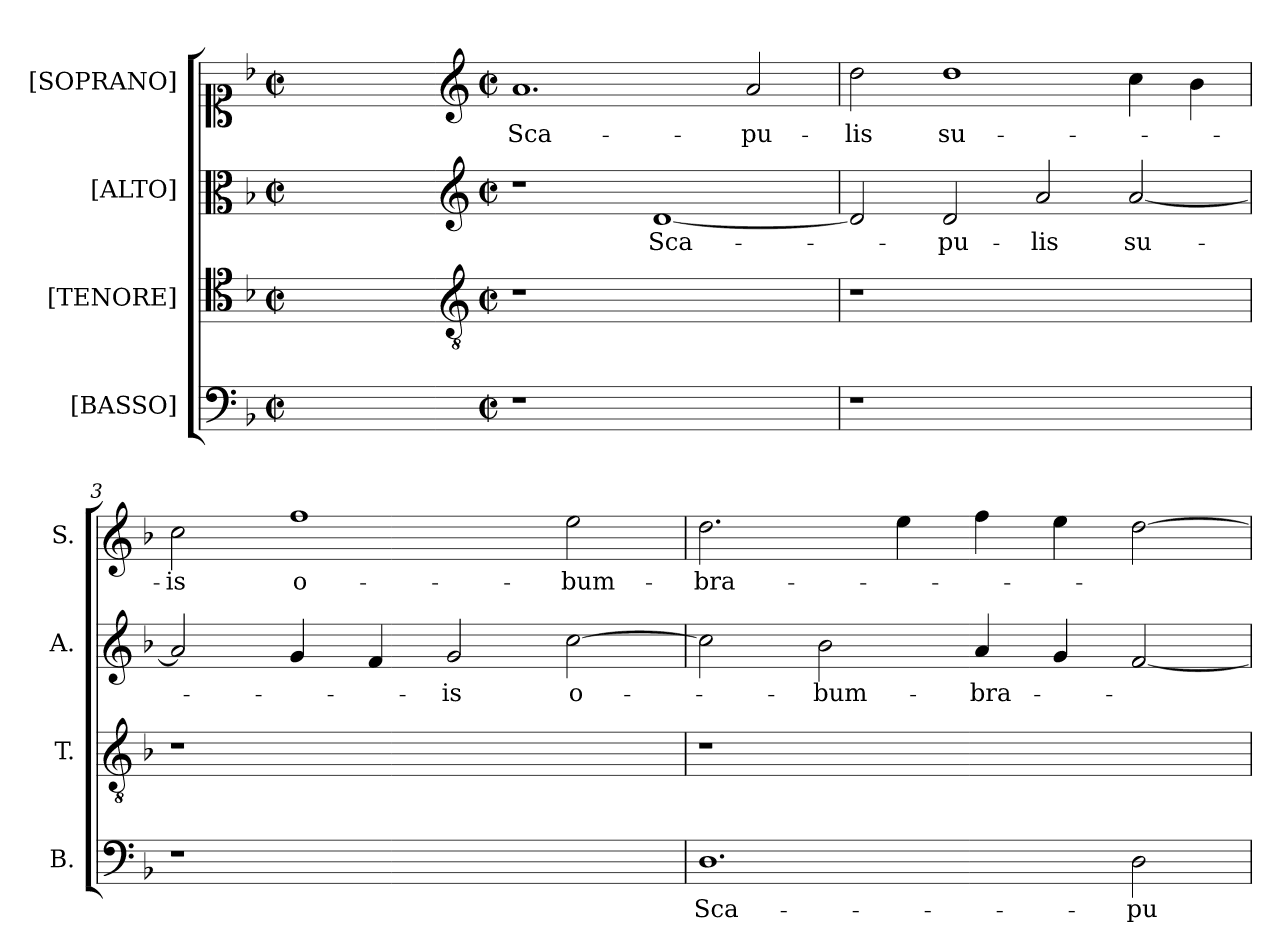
**kern	**text	**kern	**kern	**text	**kern	**text
*part4	*part4	*part3	*part2	*part2	*part1	*part1
*staff4	*staff4	*staff3	*staff2	*staff2	*staff1	*staff1
*I"[BASSO]	*	*I"[TENORE]	*I"[ALTO]	*	*I"[SOPRANO]	*
*I'B.	*	*I'T.	*I'A.	*	*I'S.	*
!!LO:PB:g=z
*clefF4	*	*clefC4	*clefC3	*	*clefC1	*
*k[b-]	*	*k[b-]	*k[b-]	*	*k[b-]	*
*d:	*	*d:	*d:	*	*d:	*
*M2/2	*	*M2/2	*M2/2	*	*M2/2	*
*met(c|)	*	*met(c|)	*met(c|)	*	*met(c|)	*
=1	=1	=1	=1	=1	=1	=1
1ryy	.	1ryy	1ryy	.	1ryy	.
=1-	=1-	=1-	=1-	=1-	=1-	=1-
*	*	*clefGv2	*clefG2	*	*clefG2	*
*M2/2	*	*M2/2	*M2/2	*	*M2/2	*
*met(c|)	*	*met(c|)	*met(c|)	*	*met(c|)	*
!LO:N:vis=1	!	!LO:N:vis=1	!	!	!	!
!	!	!	!	!	!	!LO:LY:b:color=#000000
1r	.	1r	1r	.	1.ai	Sca-
!	!	!	!	!LO:LY:b:color=#000000	!	!
1ryy	.	1ryy	[<1di	Sca-	.	.
!	!	!	!	!	!	!LO:LY:b:color=#000000
.	.	.	.	.	2ai/	-pu-
=2	=2	=2	=2	=2	=2	=2
!LO:N:vis=1	!	!LO:N:vis=1	!	!	!	!
!	!	!	!	!	!	!LO:LY:b:color=#000000
1r	.	1r	2di/]	.	2ddi\	-lis
!	!	!	!	!LO:LY:b:color=#000000	!	!
!	!	!	!	!	!	!LO:LY:b:color=#000000
.	.	.	2di/	-pu-	1ddi	su-
!	!	!	!	!LO:LY:b:color=#000000	!	!
1ryy	.	1ryy	2ai/	-lis	.	.
!	!	!	!	!LO:LY:b:color=#000000	!	!
.	.	.	[<2ai/	su-	4cci\	.
.	.	.	.	.	4b-i\	.
=3	=3	=3	=3	=3	=3	=3
!LO:N:vis=1	!	!LO:N:vis=1	!	!	!	!
!	!	!	!	!	!	!LO:LY:b:color=#000000
1r	.	1r	2ai/]	.	2cci\	-is
!	!	!	!	!	!	!LO:LY:b:color=#000000
.	.	.	4gi/	.	1ffi	o-
.	.	.	4fi/	.	.	.
!	!	!	!	!LO:LY:b:color=#000000	!	!
1ryy	.	1ryy	2gi/	-is	.	.
!	!	!	!	!LO:LY:b:color=#000000	!	!
!	!	!	!	!	!	!LO:LY:b:color=#000000
.	.	.	[>2cci\	o-	2eei\	-bum-
!!LO:LB:g=z
=4	=4	=4	=4	=4	=4	=4
!	!LO:LY:b:color=#000000	!LO:N:vis=1	!	!	!	!
!	!	!	!	!	!	!LO:LY:b:color=#000000
1.Di	Sca-	1r	2cci\]	.	2.ddi\	-bra-
!	!	!	!	!LO:LY:b:color=#000000	!	!
.	.	.	2b-i\	-bum-	.	.
.	.	.	.	.	4eei\	.
!	!	!	!	!LO:LY:b:color=#000000	!	!
.	.	1ryy	4ai/	-bra-	4ffi\	.
.	.	.	4gi/	.	4eei\	.
!	!LO:LY:b:color=#000000	!	!	!	!	!
2Di\	-pu-	.	[<2fi/	.	[>2ddi\	.
=	=	=	=	=	=	=
*-	*-	*-	*-	*-	*-	*-
